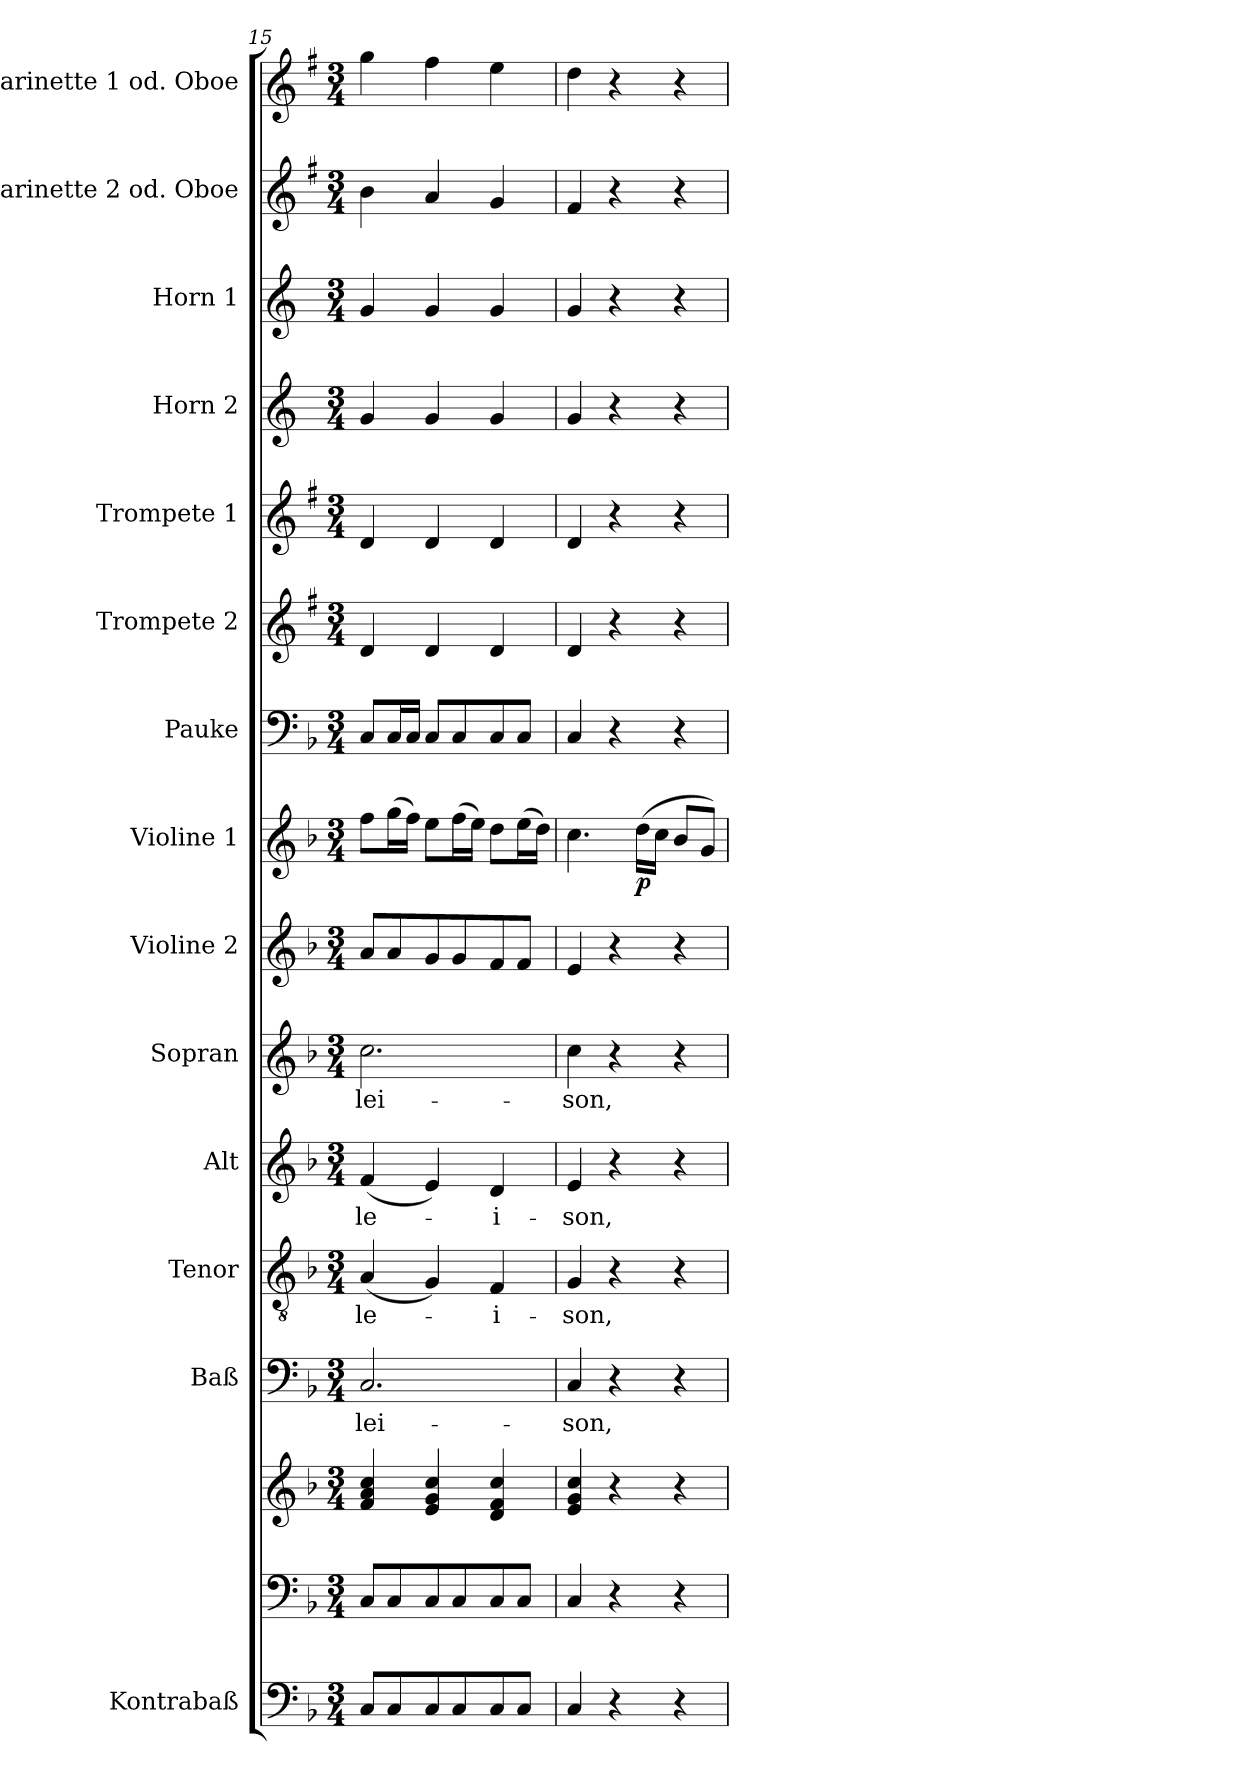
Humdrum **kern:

**kern	**kern	**kern	**kern	**text	**kern	**text	**kern	**text	**kern	**text	**kern	**kern	**dynam	**kern	**kern	**kern	**kern	**kern	**kern	**kern
*part15	*part14	*part14	*part13	*part13	*part12	*part12	*part11	*part11	*part10	*part10	*part9	*part8	*part8	*part7	*part6	*part5	*part4	*part3	*part2	*part1
*staff16	*staff15	*staff14	*staff13	*staff13	*staff12	*staff12	*staff11	*staff11	*staff10	*staff10	*staff9	*staff8	*staff8	*staff7	*staff6	*staff5	*staff4	*staff3	*staff2	*staff1
*I"Kontrabaß	*	*	*I"Baß	*	*I"Tenor	*	*I"Alt	*	*I"Sopran	*	*I"Violine 2	*I"Violine 1	*	*I"Pauke	*I"Trompete 2	*I"Trompete 1	*I"Horn 2	*I"Horn 1	*I"Klarinette 2 od. Oboe	*I"Klarinette 1 od. Oboe
*	*	*	*	*	*	*	*	*	*	*	*	*	*	*	*I'Tpt	*I'Tpt	*I'Hn	*I'Hn	*	*
*clefF4	*clefF4	*clefG2	*clefF4	*	*clefGv2	*	*clefG2	*	*clefG2	*	*clefG2	*clefG2	*	*clefF4	*clefG2	*clefG2	*clefG2	*clefG2	*clefG2	*clefG2
*ITrd7c12	*	*	*	*	*	*	*	*	*	*	*	*	*	*	*ITrd1c2	*ITrd1c2	*ITrd4c7	*ITrd4c7	*ITrd1c2	*ITrd1c2
*k[b-]	*k[b-]	*k[b-]	*k[b-]	*	*k[b-]	*	*k[b-]	*	*k[b-]	*	*k[b-]	*k[b-]	*	*k[b-]	*k[b-]	*k[b-]	*k[b-]	*k[b-]	*k[b-]	*k[b-]
*F:	*F:	*F:	*F:	*	*F:	*	*F:	*	*F:	*	*F:	*F:	*	*F:	*F:	*F:	*F:	*F:	*F:	*F:
*M3/4	*M3/4	*M3/4	*M3/4	*	*M3/4	*	*M3/4	*	*M3/4	*	*M3/4	*M3/4	*	*M3/4	*M3/4	*M3/4	*M3/4	*M3/4	*M3/4	*M3/4
=15	=15	=15	=15	=15	=15	=15	=15	=15	=15	=15	=15	=15	=15	=15	=15	=15	=15	=15	=15	=15
!	!	!	!	!LO:LY:b	!	!LO:LY:b	!	!LO:LY:b	!	!LO:LY:b	!	!	!	!	!	!	!	!	!	!
8CC/L	8C/L	4f/ 4a/ 4cc/	2.C/	-lei-	(<4A/	-le-	(<4f/	-le-	2.cc\	-lei-	8a/L	8ff\L	.	8C/L	4c/	4c/	4c/	4c/	4a\	4ff\
8CC/	8C/	.	.	.	.	.	.	.	.	.	8a/	(>16gg\L	.	16C/L	.	.	.	.	.	.
.	.	.	.	.	.	.	.	.	.	.	.	16ff\JJ)	.	16C/JJ	.	.	.	.	.	.
8CC/	8C/	4e/ 4g/ 4cc/	.	.	4G/)	.	4e/)	.	.	.	8g/	8ee\L	.	8C/L	4c/	4c/	4c/	4c/	4g/	4ee\
8CC/	8C/	.	.	.	.	.	.	.	.	.	8g/	(>16ff\L	.	8C/	.	.	.	.	.	.
.	.	.	.	.	.	.	.	.	.	.	.	16ee\JJ)	.	.	.	.	.	.	.	.
!	!	!	!	!	!	!LO:LY:b	!	!LO:LY:b	!	!	!	!	!	!	!	!	!	!	!	!
8CC/	8C/	4d/ 4f/ 4cc/	.	.	4F/	-i-	4d/	-i-	.	.	8f/	8dd\L	.	8C/	4c/	4c/	4c/	4c/	4f/	4dd\
8CC/J	8C/J	.	.	.	.	.	.	.	.	.	8f/J	(>16ee\L	.	8C/J	.	.	.	.	.	.
.	.	.	.	.	.	.	.	.	.	.	.	16dd\JJ)	.	.	.	.	.	.	.	.
=16	=16	=16	=16	=16	=16	=16	=16	=16	=16	=16	=16	=16	=16	=16	=16	=16	=16	=16	=16	=16
!	!	!	!	!LO:LY:b	!	!LO:LY:b	!	!LO:LY:b	!	!LO:LY:b	!	!	!	!	!	!	!	!	!	!
4CC/	4C/	4e/ 4g/ 4cc/	4C/	-son,	4G/	-son,	4e/	-son,	4cc\	-son,	4e/	4.cc\	.	4C/	4c/	4c/	4c/	4c/	4e/	4cc\
4r	4r	4r	4r	.	4r	.	4r	.	4r	.	4r	.	.	4r	4r	4r	4r	4r	4r	4r
!	!	!	!	!	!	!	!	!	!	!	!	!	!LO:DY:b	!	!	!	!	!	!	!
.	.	.	.	.	.	.	.	.	.	.	.	(>16dd\LL	p	.	.	.	.	.	.	.
.	.	.	.	.	.	.	.	.	.	.	.	16cc\JJ	.	.	.	.	.	.	.	.
4r	4r	4r	4r	.	4r	.	4r	.	4r	.	4r	8b-/L	.	4r	4r	4r	4r	4r	4r	4r
.	.	.	.	.	.	.	.	.	.	.	.	8g/J)	.	.	.	.	.	.	.	.
=	=	=	=	=	=	=	=	=	=	=	=	=	=	=	=	=	=	=	=	=
*-	*-	*-	*-	*-	*-	*-	*-	*-	*-	*-	*-	*-	*-	*-	*-	*-	*-	*-	*-	*-
